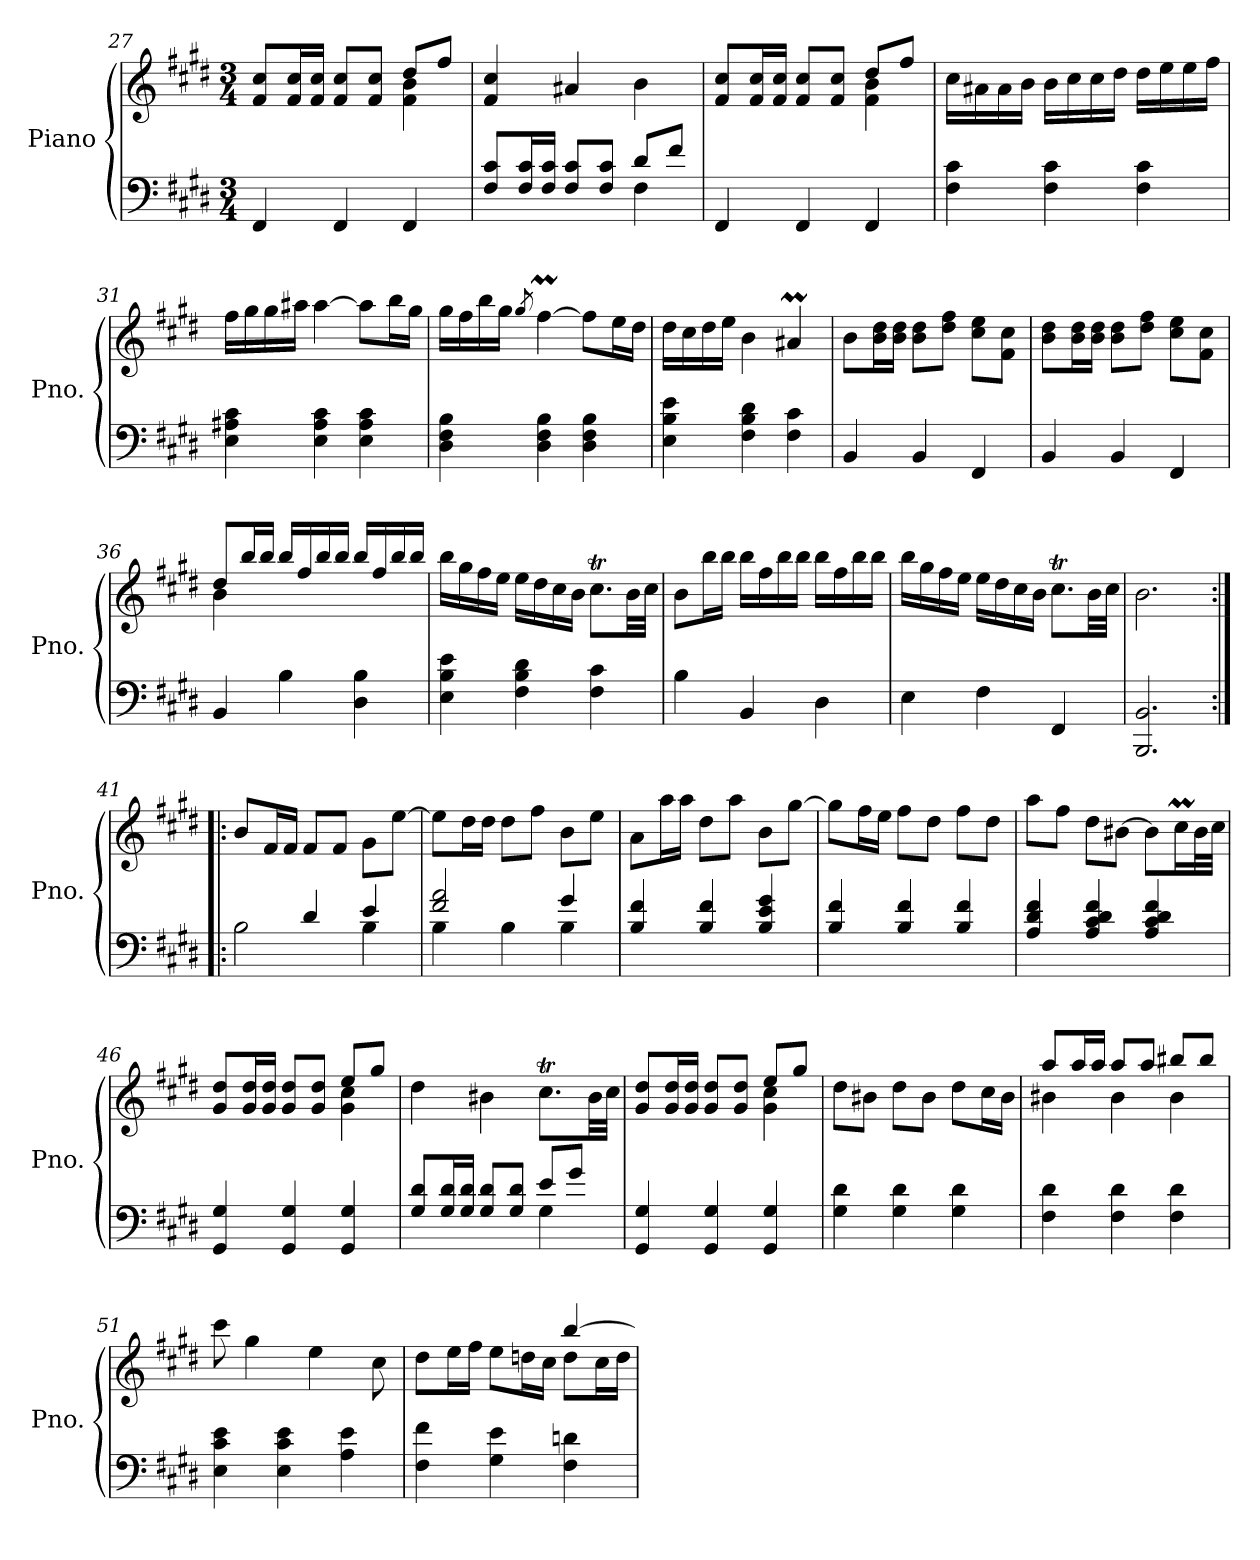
**kern	**kern
*part1	*part1
*staff2	*staff1
*I"Piano	*
*I'Pno.	*
*clefF4	*clefG2
*k[f#c#g#d#]	*k[f#c#g#d#]
*M3/4	*M3/4
=27	=27
*	*^
4FF#/	8f#/ 8cc#/L	4ryy
.	16f#/ 16cc#/L	.
.	16f#/ 16cc#/JJ	.
4FF#/	8f#/ 8cc#/L	4ryy
.	8f#/ 8cc#/J	.
4FF#/	8dd#/L	4f#\ 4b\
.	8ff#/J	.
*	*v	*v
=28	=28
*^	*
8F#/ 8c#/L	4ryy	4f#/ 4cc#/
16F#/ 16c#/L	.	.
16F#/ 16c#/JJ	.	.
8F#/ 8c#/L	4ryy	4a#X/
8F#/ 8c#/J	.	.
8d#/L	4F#\	4b\
8f#/J	.	.
*v	*v	*
=29	=29
*	*^
4FF#/	8f#/ 8cc#/L	4ryy
.	16f#/ 16cc#/L	.
.	16f#/ 16cc#/JJ	.
4FF#/	8f#/ 8cc#/L	4ryy
.	8f#/ 8cc#/J	.
4FF#/	8dd#/L	4f#\ 4b\
.	8ff#/J	.
*	*v	*v
!!LO:LB:g=z
=30	=30
4F#\ 4c#\	16cc#\LL
.	16a#X\
.	16a#\
.	16b\JJ
4F#\ 4c#\	16b\LL
.	16cc#\
.	16cc#\
.	16dd#\JJ
4F#\ 4c#\	16dd#\LL
.	16ee\
.	16ee\
.	16ff#\JJ
=31	=31
4E\ 4A#X\ 4c#\	16ff#\LL
.	16gg#\
.	16gg#\
.	16aa#X\JJ
4E\ 4A#\ 4c#\	[4aa#\
4E\ 4A#\ 4c#\	8aa#\L]
.	16bb\L
.	16gg#\JJ
=32	=32
4D#\ 4F#\ 4B\	16gg#\LL
.	16ff#\
.	16bb\
.	16gg#\JJ
.	8qgg#/
4D#\ 4F#\ 4B\	[4ff#M\
4D#\ 4F#\ 4B\	8ff#\L]
.	16ee\L
.	16dd#\JJ
=33	=33
4E\ 4B\ 4e\	16dd#\LL
.	16cc#\
.	16dd#\
.	16ee\JJ
4F#\ 4B\ 4d#\	4b\
4F#\ 4c#\	4a#Xm/
!!LO:LB:g=z
=34	=34
4BB/	8b\L
.	16b\ 16dd#\L
.	16b\ 16dd#\JJ
4BB/	8b\ 8dd#\L
.	8dd#\ 8ff#\J
4FF#/	8cc#\ 8ee\L
.	8f#\ 8cc#\J
=35	=35
4BB/	8b\ 8dd#\L
.	16b\ 16dd#\L
.	16b\ 16dd#\JJ
4BB/	8b\ 8dd#\L
.	8dd#\ 8ff#\J
4FF#/	8cc#\ 8ee\L
.	8f#\ 8cc#\J
=36	=36
*	*^
4BB/	8dd#/L	4b\
.	16bb/L	.
.	16bb/JJ	.
4B\	16bb/LL	2ryy
.	16ff#/	.
.	16bb/	.
.	16bb/JJ	.
4D#\ 4B\	16bb/LL	.
.	16ff#/	.
.	16bb/	.
.	16bb/JJ	.
*	*v	*v
=37	=37
4E\ 4B\ 4e\	16bb\LL
.	16gg#\
.	16ff#\
.	16ee\JJ
4F#\ 4B\ 4d#\	16ee\LL
.	16dd#\
.	16cc#\
.	16b\JJ
4F#\ 4c#\	8.cc#T\L
.	32b\LL
.	32cc#\JJJ
!!LO:LB:g=z
=38	=38
4B\	8b\L
.	16bb\L
.	16bb\JJ
4BB/	16bb\LL
.	16ff#\
.	16bb\
.	16bb\JJ
4D#\	16bb\LL
.	16ff#\
.	16bb\
.	16bb\JJ
=39	=39
4E\	16bb\LL
.	16gg#\
.	16ff#\
.	16ee\JJ
4F#\	16ee\LL
.	16dd#\
.	16cc#\
.	16b\JJ
4FF#/	8.cc#T\L
.	32b\LL
.	32cc#\JJJ
=40	=40
2.BBB/ 2.BB/	2.b\
!!LO:PB:g=z
=41:|!|:	=41:|!|:
*^	*
4ryy	2B\	8b/L
.	.	16f#/L
.	.	16f#/JJ
4d#/	.	8f#/L
.	.	8f#/J
4e/	4B\	8g#\L
.	.	[8ee\J
=42	=42	=42
2f#/ 2a/	4B\	8ee\L]
.	.	16dd#\L
.	.	16dd#\JJ
.	4B\	8dd#\L
.	.	8ff#\J
4g#/	4B\	8b\L
.	.	8ee\J
*v	*v	*
=43	=43
4B/ 4f#/	8a\L
.	16aa\L
.	16aa\JJ
4B/ 4f#/	8dd#\L
.	8aa\J
4B/ 4e/ 4g#/	8b\L
.	[8gg#\J
=44	=44
4B/ 4f#/	8gg#\L]
.	16ff#\L
.	16ee\JJ
4B/ 4f#/	8ff#\L
.	8dd#\J
4B/ 4f#/	8ff#\L
.	8dd#\J
!!LO:LB:g=z
=45	=45
4A/ 4d#/ 4f#/	8aa\L
.	8ff#\J
4A/ 4c#/ 4d#/ 4f#/	8dd#\L
.	[8b#X\J
4A/ 4c#/ 4d#/ 4f#/	8b#\L]
.	16cc#M\L
.	32b#\L
.	32cc#\JJJ
=46	=46
*	*^
4GG#/ 4G#/	8g#/ 8dd#/L	8ryy
.	16g#/ 16dd#/L	8ryy
.	16g#/ 16dd#/JJ	.
4GG#/ 4G#/	8g#/ 8dd#/L	8ryy
.	8g#/ 8dd#/J	8ryy
4GG#/ 4G#/	8ee/L	4g#\ 4cc#\
.	8gg#/J	.
*	*v	*v
=47	=47
*^	*
8G#/ 8d#/L	4ryy	4dd#\
16G#/ 16d#/L	.	.
16G#/ 16d#/JJ	.	.
8G#/ 8d#/L	4ryy	4b#X\
8G#/ 8d#/J	.	.
8e/L	4G#\	8.cc#T\L
8g#/J	.	.
.	.	32b#\LL
.	.	32cc#\JJJ
*v	*v	*
=48	=48
*	*^
4GG#/ 4G#/	8g#/ 8dd#/L	8ryy
.	16g#/ 16dd#/L	8ryy
.	16g#/ 16dd#/JJ	.
4GG#/ 4G#/	8g#/ 8dd#/L	8ryy
.	8g#/ 8dd#/J	8ryy
4GG#/ 4G#/	8ee/L	4g#\ 4cc#\
.	8gg#/J	.
*	*v	*v
!!LO:LB:g=z
=49	=49
4G#\ 4d#\	8dd#\L
.	8b#X\J
4G#\ 4d#\	8dd#\L
.	8b#\J
4G#\ 4d#\	8dd#\L
.	16cc#\L
.	16b#\JJ
=50	=50
*	*^
4F#\ 4d#\	8aa/L	4b#X\
.	16aa/L	.
.	16aa/JJ	.
4F#\ 4d#\	8aa/L	4b#\
.	8aa/J	.
4F#\ 4d#\	8bb#X/L	4b#\
.	8bb#/J	.
*	*v	*v
=51	=51
4E\ 4c#\ 4e\	8ccc#\
.	4gg#\
4E\ 4c#\ 4e\	.
.	4ee\
4A\ 4e\	.
.	8cc#\
=52	=52
*	*^
4F#\ 4f#\	2ryy	8dd#\L
.	.	16ee\L
.	.	16ff#\JJ
4G#\ 4e\	.	8ee\L
.	.	16ddn\L
.	.	16cc#\JJ
4F#\ 4dn\	[4bb/	8dd\L
.	.	16cc#\L
.	.	16dd\JJ
*	*v	*v
=	=
*-	*-
